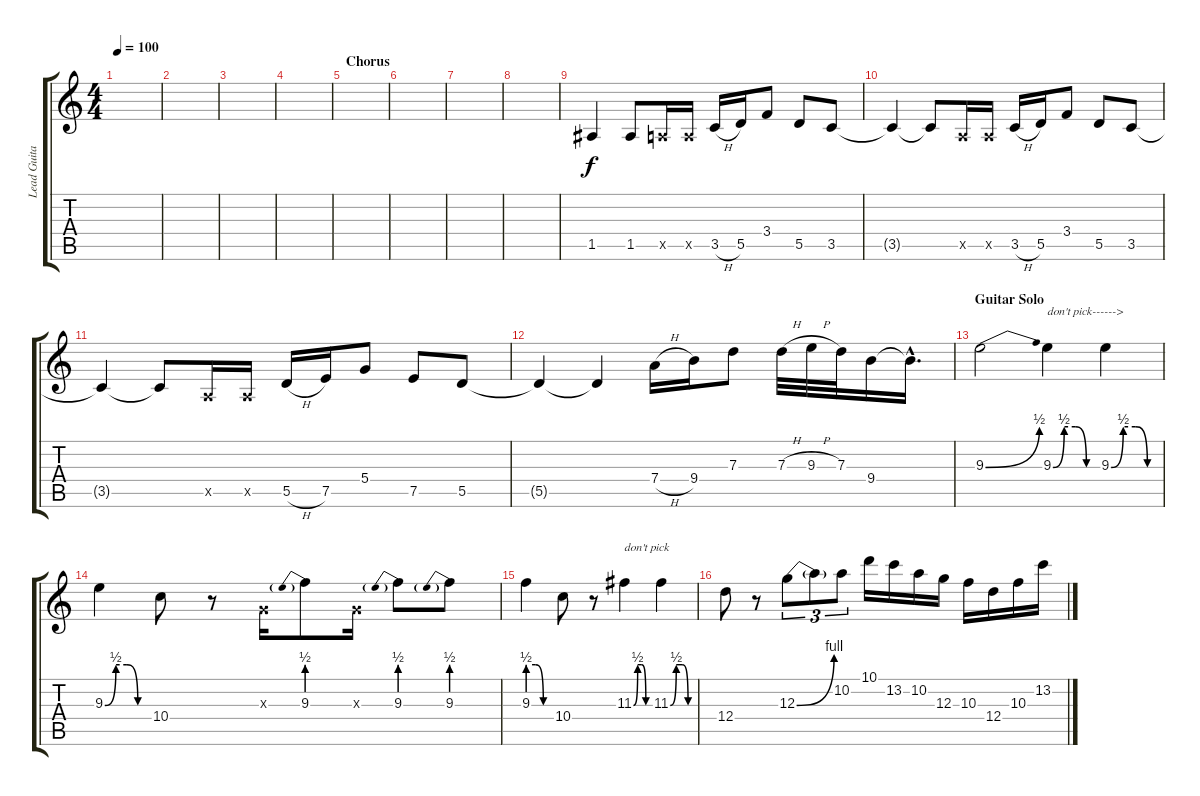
\track ("Lead Guitar" "Lead Guita") {instrument overdrivenguitar}
\staff {score tabs}
\tuning (E4 B3 G3 D3 A2 E2) {hide}
\ts (4 4)
\tempo 100
\clef g2
\ks c
|
|
|
|
\section ("" "Chorus")
|
|
|
|
1.5.4 1.5.8 0.5{x}.16 0.5{x}.16 3.5{h}.16 5.5.16 3.4.8 5.5.8 3.5.8 |
3.5{t}.4 3.5{t}.8 0.5{x}.16 0.5{x}.16 3.5{h}.16 5.5.16 3.4.8 5.5.8 3.5.8 |
3.5{t}.4 3.5{t}.8 0.5{x}.16 0.5{x}.16 5.5{h}.16 7.5.16 5.4.8 7.5.8 5.5.8 |
5.5{t}.4 5.5{t}.4 7.4{h}.16 9.4.16 7.3.8 7.3{h}.32 9.3{h}.32 7.3.32 9.4.16 9.4{hac t}.16{d} |
\section ("" "Guitar Solo")
9.3{be (bend 0 0 60 2)}.2 9.3{be (custom 0 0 15 2 30 2 45 0 60 0)}.4{txt "don't pick------>"} 9.3{be (custom 0 0 15 2 30 2 45 0 60 0)}.4 |
9.3{be (custom 0 0 15 2 30 2 45 0 60 0)}.4 10.4.8 r.8 0.3{x}.16 9.3{be (prebend 0 2 60 2)}.8 0.3{x}.16 9.3{be (prebend 0 2 60 2)}.8 9.3{be (prebend 0 2 60 2)}.8 |
9.3{be (custom 0 2 20 2 40 0 60 0)}.4 10.4.8 r.8 11.3{be (custom 0 0 15 2 30 2 45 0 60 0)}.4{txt "don't pick"} 11.3{be (custom 0 0 15 2 30 2 45 0 60 0)}.4 |
12.4.8 r.8 12.3{be (bend 0 0 60 4)}.8{tu (3 2)} 12.3{t}.8{tu (3 2)} 10.2.8{tu (3 2)} 10.1.16 13.2.16 10.2.16 12.3.16 10.3.16 12.4.16 10.3.16 13.2.16
